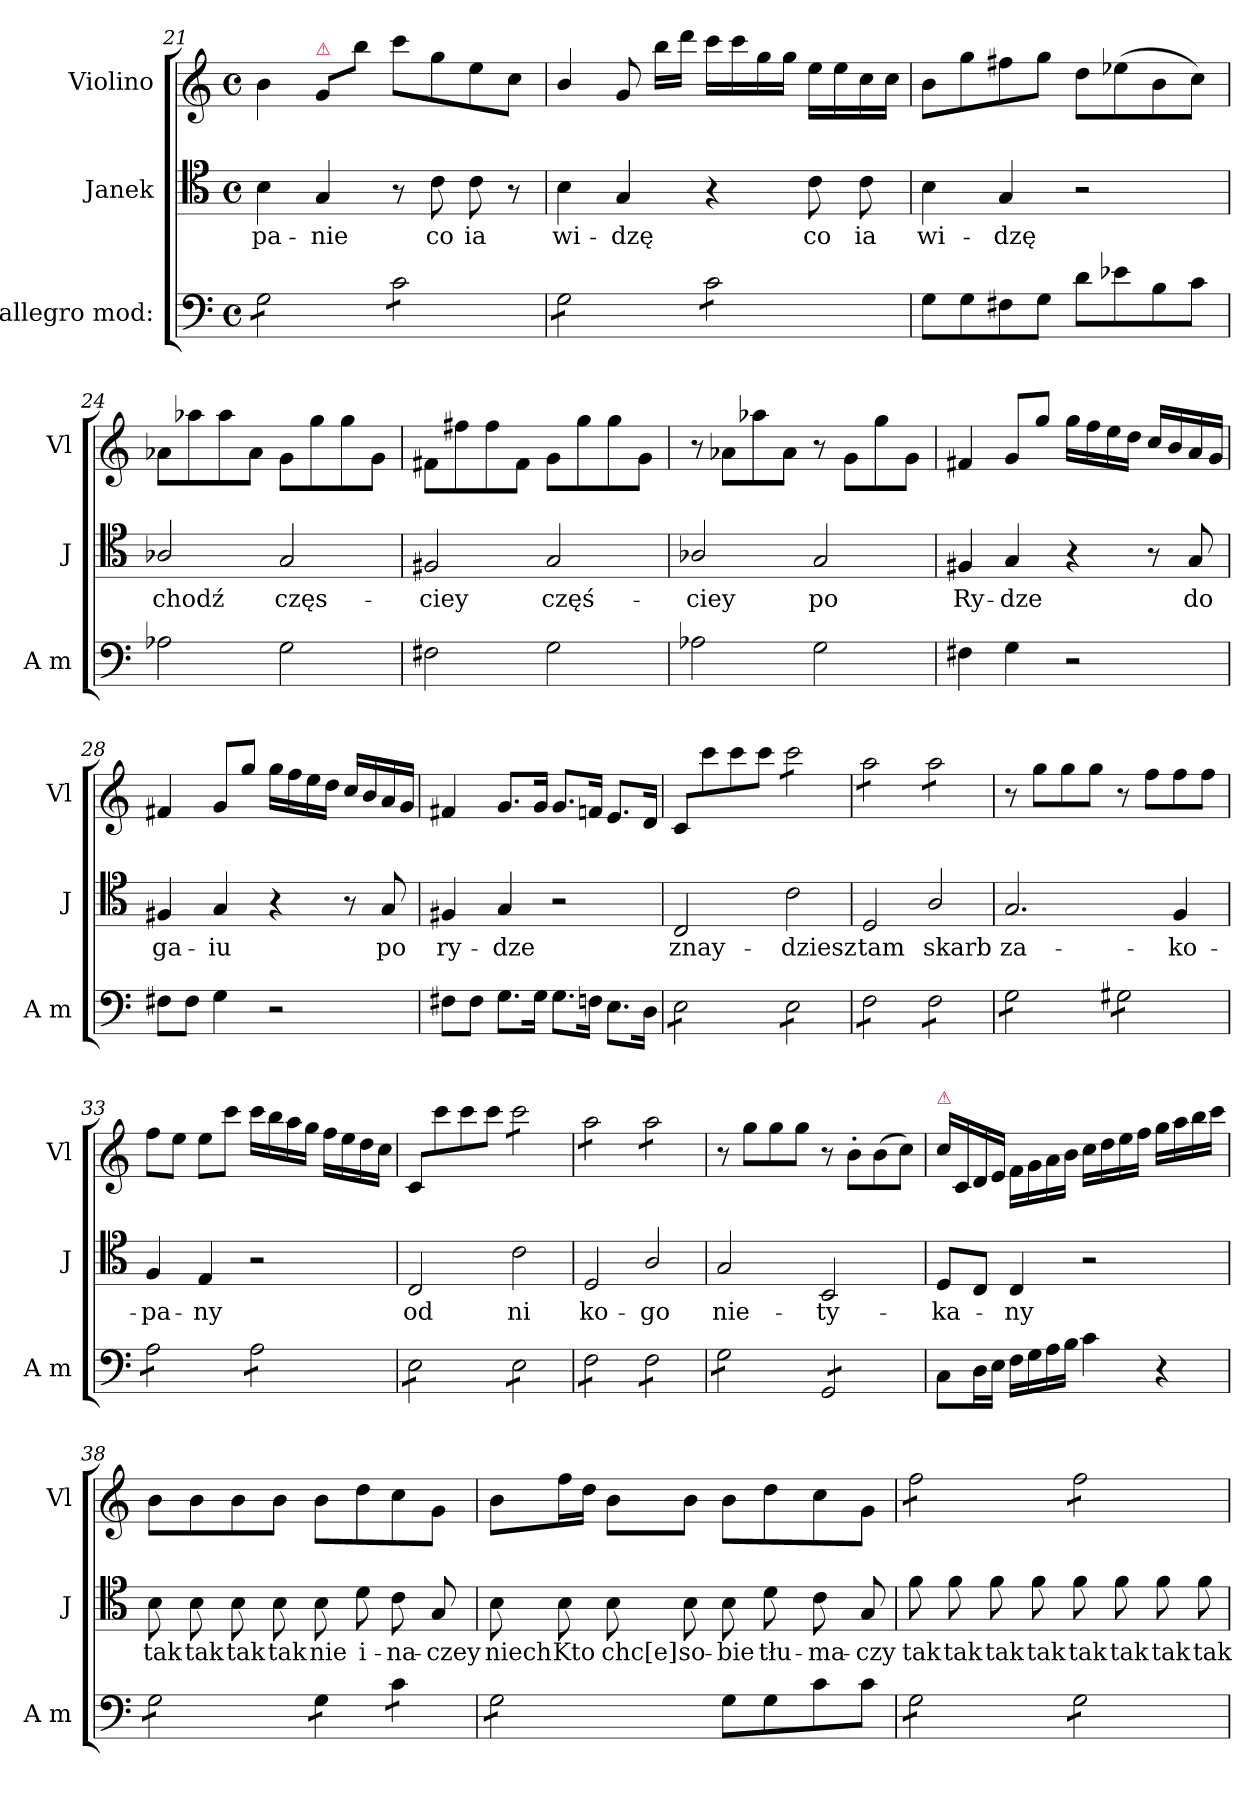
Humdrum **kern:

**kern	**kern	**text	**kern
*part3	*part2	*part2	*part1
*staff3	*staff2	*staff2	*staff1
*I"allegro mod:	*I"Janek	*	*I"Violino
*I'A m	*I'J	*	*I'Vl
*clefF4	*clefC4	*	*clefG2
*k[]	*k[]	*	*k[]
*C:	*C:	*	*C:
*M4/4	*M4/4	*	*M4/4
*met(c)	*met(c)	*	*met(c)
=21	=21	=21	=21
*tremolo	*	*	*
8G\L	4B\	-pa-	4b\
8G\	.	.	.
!	!	!	!LO:TX:a:color=crimson:t=⚠
8G\	4G/	-nie	8g/L
8G\J	.	.	8bb\J
8c\L	8r	.	8ccc\L
8c\	8c\	co	8gg\
8c\	8c\	ia	8ee\
8c\J	8r	.	8cc\J
=22	=22	=22	=22
8G\L	4B\	wi-	4b/
8G\	.	.	.
8G\	4G/	-dzę	8g/
8G\J	.	.	16bb\LL
.	.	.	16ddd\JJ
8c\L	4r	.	16ccc\LL
.	.	.	16ccc\
8c\	.	.	16gg\
.	.	.	16gg\JJ
8c\	8c\	co	16ee\LL
.	.	.	16ee\
8c\J	8c\	ia	16cc\
*Xtremolo	*	*	*
.	.	.	16cc\JJ
=23	=23	=23	=23
8G\L	4B\	wi-	8b\L
8G\	.	.	8gg\
8F#X\	4G/	-dzę	8ff#X\
8G\J	.	.	8gg\J
8d\L	2r	.	8dd\L
8e-X\	.	.	(8ee-X\
8B\	.	.	8b\
8c\J	.	.	8cc\J)
=24	=24	=24	=24
2A-X\	2A-X/	chodź	8a-X\L
.	.	.	8aa-X\
.	.	.	8aa-\
.	.	.	8a-\J
2G\	2G/	częs-	8g\L
.	.	.	8gg\
.	.	.	8gg\
.	.	.	8g\J
=25	=25	=25	=25
2F#X\	2F#X/	-ciey	8f#X\L
.	.	.	8ff#X\
.	.	.	8ff#\
.	.	.	8f#\J
2G\	2G/	częś-	8g\L
.	.	.	8gg\
.	.	.	8gg\
.	.	.	8g\J
=26	=26	=26	=26
2A-X\	2A-X/	-ciey	8r
.	.	.	8a-X\L
.	.	.	8aa-X\
.	.	.	8a-\J
2G\	2G/	po	8r
.	.	.	8g\L
.	.	.	8gg\
.	.	.	8g\J
=27	=27	=27	=27
4F#X\	4F#X/	Ry-	4f#X/
4G\	4G/	-dze	8g/L
.	.	.	8gg\J
2r	4r	.	16gg\LL
.	.	.	16ff\
.	.	.	16ee\
.	.	.	16dd\JJ
.	8r	.	16cc/LL
.	.	.	16b/
.	8G/	do	16a/
.	.	.	16g/JJ
=28	=28	=28	=28
8F#X\L	4F#X/	ga-	4f#X/
8F#\J	.	.	.
4G\	4G/	-iu	8g/L
.	.	.	8gg\J
2r	4r	.	16gg\LL
.	.	.	16ff\
.	.	.	16ee\
.	.	.	16dd\JJ
.	8r	.	16cc/LL
.	.	.	16b/
.	8G/	po	16a/
.	.	.	16g/JJ
=29	=29	=29	=29
8F#X\L	4F#X/	ry-	4f#X/
8F#\J	.	.	.
8.G\L	4G/	-dze	8.g/L
16G\Jk	.	.	16g/Jk
8.G\L	2r	.	8.g/L
16Fn\Jk	.	.	16fn/Jk
8.E\L	.	.	8.e/L
16D\Jk	.	.	16d/Jk
=30	=30	=30	=30
*tremolo	*	*	*
8E\L	2C/	znay-	8c/L
8E\	.	.	8ccc\
8E\	.	.	8ccc\
8E\J	.	.	8ccc\J
*	*	*	*tremolo
8E\L	2c\	-dziesz	8ccc\L
8E\	.	.	8ccc\
8E\	.	.	8ccc\
8E\J	.	.	8ccc\J
=31	=31	=31	=31
8F\L	2D/	tam	8aa\L
8F\	.	.	8aa\
8F\	.	.	8aa\
8F\J	.	.	8aa\J
8F\L	2A/	skarb	8aa\L
8F\	.	.	8aa\
8F\	.	.	8aa\
8F\J	.	.	8aa\J
*	*	*	*Xtremolo
=32	=32	=32	=32
8G\L	2.G/	za-	8r
8G\	.	.	8gg\L
8G\	.	.	8gg\
8G\J	.	.	8gg\J
8G#X\L	.	.	8r
8G#X\	.	.	8ff\L
8G#X\	4F/	-ko-	8ff\
8G#X\J	.	.	8ff\J
=33	=33	=33	=33
8A\L	4F/	-pa-	8ff\L
8A\	.	.	8ee\J
8A\	4E/	-ny	8ee\L
8A\J	.	.	8ccc\J
8A\L	2r	.	16ccc\LL
.	.	.	16bb\
8A\	.	.	16aa\
.	.	.	16gg\JJ
8A\	.	.	16ff\LL
.	.	.	16ee\
8A\J	.	.	16dd\
.	.	.	16cc\JJ
=34	=34	=34	=34
8E\L	2C/	od	8c/L
8E\	.	.	8ccc\
8E\	.	.	8ccc\
8E\J	.	.	8ccc\J
*	*	*	*tremolo
8E\L	2c\	ni	8ccc\L
8E\	.	.	8ccc\
8E\	.	.	8ccc\
8E\J	.	.	8ccc\J
=35	=35	=35	=35
8F\L	2D/	ko-	8aa\L
8F\	.	.	8aa\
8F\	.	.	8aa\
8F\J	.	.	8aa\J
8F\L	2A/	-go	8aa\L
8F\	.	.	8aa\
8F\	.	.	8aa\
8F\J	.	.	8aa\J
*	*	*	*Xtremolo
=36	=36	=36	=36
8G\L	2G/	nie-	8r
8G\	.	.	8gg\L
8G\	.	.	8gg\
8G\J	.	.	8gg\J
8GG/L	2BB/	-ty-	8r
8GG/	.	.	8b'\L
8GG/	.	.	(8b\
8GG/J	.	.	8cc\J)
*Xtremolo	*	*	*
=37	=37	=37	=37
!	!	!	!LO:TX:a:color=crimson:t=⚠
8C\L	8D/L	-ka-	16cc\LL
.	.	.	16c/
16D\L	8C/J	.	16d/
16E\JJ	.	.	16e/JJ
16F\LL	4C/	-ny	16f/LL
16G\	.	.	16g\
16A\	.	.	16a\
16B\JJ	.	.	16b\JJ
4c\	2r	.	16cc\LL
.	.	.	16dd\
.	.	.	16ee\
.	.	.	16ff\JJ
4r	.	.	16gg\LL
.	.	.	16aa\
.	.	.	16bb\
.	.	.	16ccc\JJ
=38	=38	=38	=38
*tremolo	*	*	*
8G\L	8B\	tak	8b\L
8G\	8B\	tak	8b\
8G\	8B\	tak	8b\
8G\J	8B\	tak	8b\J
8G\L	8B\	nie	8b\L
8G\J	8d\	i-	8dd\
8c\L	8c\	-na-	8cc\
8c\J	8G/	-czey	8g\J
=39	=39	=39	=39
8G\L	8B\	niech	8b\L
8G\	8B\	Kto	16ff\L
.	.	.	16dd\JJ
8G\	8B\	chc[e]	8b\L
8G\J	8B\	so-	8b\J
*Xtremolo	*	*	*
8G\L	8B\	-bie	8b\L
8G\	8d\	tłu-	8dd\
8c\	8c\	-ma-	8cc\
8c\J	8G/	-czy	8g\J
=40	=40	=40	=40
*tremolo	*	*	*
*	*	*	*tremolo
8G\L	8f\	tak	8ff\L
8G\	8f\	tak	8ff\
8G\	8f\	tak	8ff\
8G\J	8f\	tak	8ff\J
8G\L	8f\	tak	8ff\L
8G\	8f\	tak	8ff\
8G\	8f\	tak	8ff\
8G\J	8f\	tak	8ff\J
*	*	*	*Xtremolo
*Xtremolo	*	*	*
=	=	=	=
*-	*-	*-	*-
